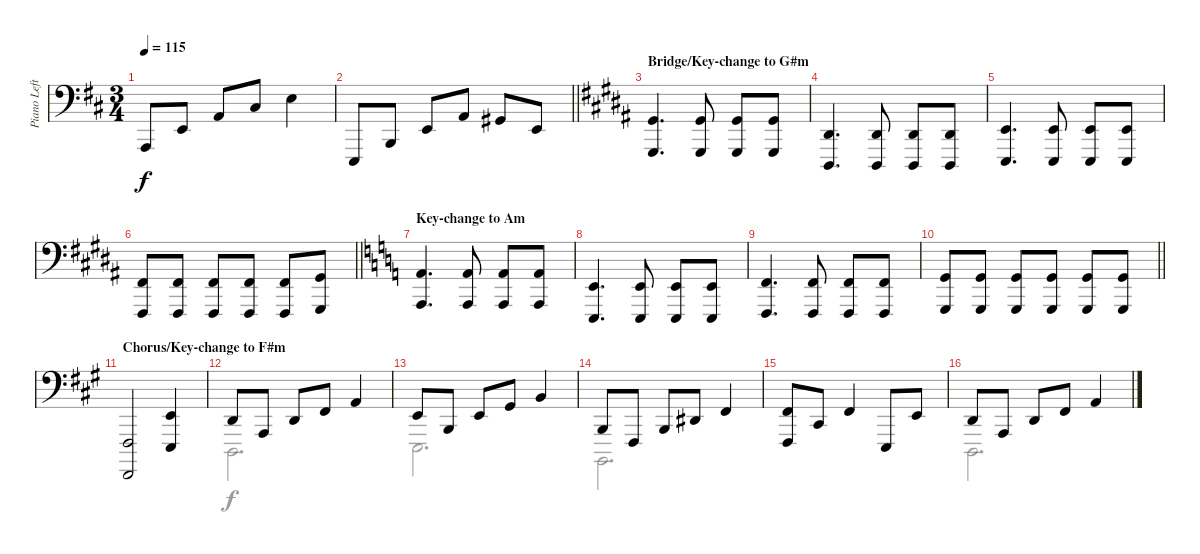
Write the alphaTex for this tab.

\track ("Piano Left Bass" "Piano Left") {instrument acousticgrandpiano}
\staff {score}
\tuning (C3 G2 D2 A1 E1 F0) {hide}
\voice
\ts (3 4)
\tempo 115
\clef f4
\ks bminor
5.5.8{dy f} 7.4.8 7.3.8 6.2.8 9.2.4 |
\barLineRight lightlight
11.6.8 7.5.8 12.5.8 17.5.8 16.5.8 12.5.8 |
\section ("" "Bridge/Key-change to G#m")
\ks g#minor
(1.2 4.5).4{d} (1.2 4.5).8 (1.2 4.5).8 (1.2 4.5).8 |
(6.4 10.6).4{d} (6.4 10.6).8 (6.4 10.6).8 (6.4 10.6).8 |
(7.4 11.6).4{d} (7.4 11.6).8 (7.4 11.6).8 (7.4 11.6).8 |
\barLineRight lightlight
(9.4 13.6).8 (9.4 13.6).8 (9.4 13.6).8 (9.4 13.6).8 (9.4 13.6).8 (11.4 15.6).8 |
\section ("" "Key-change to Am")
\ks aminor
(2.2 5.5).4{d} (2.2 5.5).8 (2.2 5.5).8 (2.2 5.5).8 |
(12.5 11.6).4{d} (12.5 11.6).8 (12.5 11.6).8 (12.5 11.6).8 |
(13.5 12.6).4{d} (13.5 12.6).8 (13.5 12.6).8 (13.5 12.6).8 |
\barLineRight lightlight
(10.4 14.6).8 (10.4 14.6).8 (10.4 14.6).8 (10.4 14.6).8 (10.4 14.6).8 (10.4 14.6).8 |
\section ("" "Chorus/Key-change to F#m")
\ks f#minor
(2.5 1.6).2 (7.4 11.6).4 |
10.5.8 5.5.8 10.5.8 9.4.8 12.4.4 |
12.5.8 7.5.8 12.5.8 11.4.8 14.4.4 |
7.5.8 2.5.8 7.5.8 11.5.8 14.5.4 |
(4.3 2.5).8 4.4.8 9.4.4 11.6.8 12.5.8 |
10.5.8 5.5.8 10.5.8 9.4.8 12.4.4
\voice
\clef f4
\ottava regular
\simile none
\ks bminor
|
\barLineRight lightlight
|
\ks g#minor
|
|
|
\barLineRight lightlight
|
\ks aminor
|
|
|
\barLineRight lightlight
|
\ks f#minor
|
9.6.2{d} |
11.6.2{d} |
6.6.2{d} |
|
9.6.2{d}
